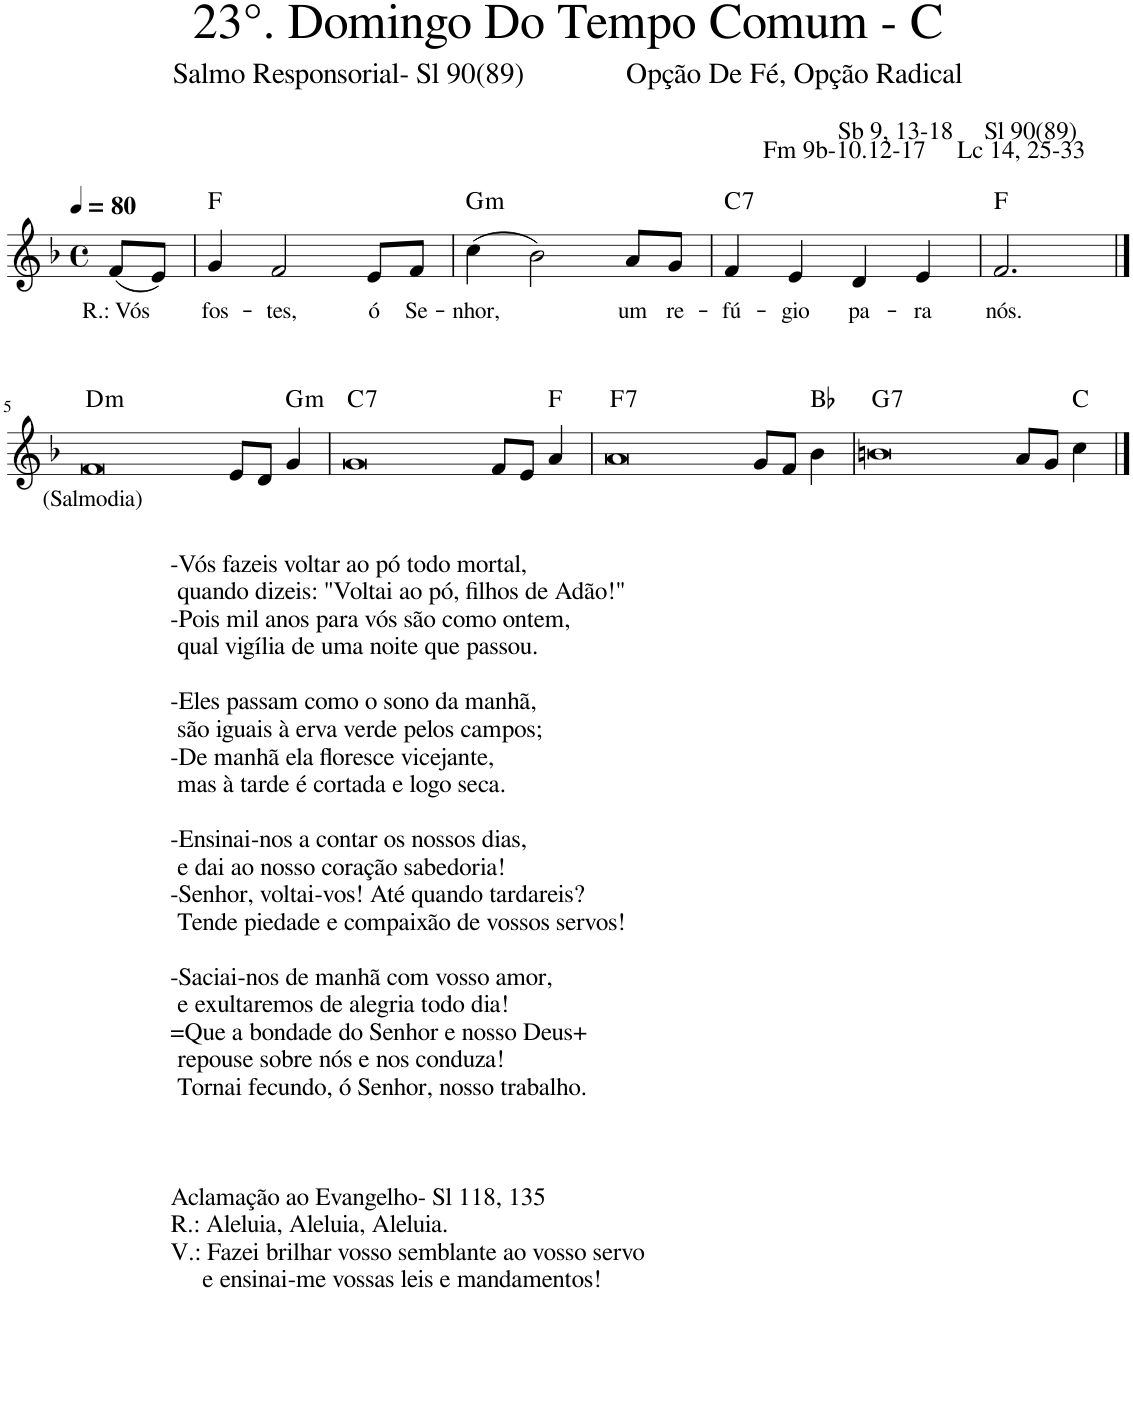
**kern	**text	**harte
*part1	*part1	*part1
*staff1	*staff1	*
*I"Voz	*	*
*I'Vo.	*	*
*clefG2	*	*
*k[b-]	*	*
*M4/4	*	*
*met(c)	*	*
*MM80	*	*
=	=	=
!	!LO:LY:b	!
(8f/L	R.: Vós	.
8e/J)	.	.
=1	=1	=1
!	!LO:LY:b	!
4g/	fos-	F:maj
!	!LO:LY:b	!
2f/	-tes,	.
!	!LO:LY:b	!
8e/L	ó	.
!	!LO:LY:b	!
8f/J	Se-	.
=2	=2	=2
!	!LO:LY:b	!LO:H:kt=m
(4cc\	-nhor,	G:min
2b-\)	.	.
!	!LO:LY:b	!
8a/L	um	.
!	!LO:LY:b	!
8g/J	re-	.
=3	=3	=3
!	!LO:LY:b	!LO:H:kt=7
4f/	-fú-	C:7
!	!LO:LY:b	!
4e/	-gio	.
!	!LO:LY:b	!
4d/	pa-	.
!	!LO:LY:b	!
4e/	-ra	.
=4	=4	=4
!	!LO:LY:b	!
2.f/	nós.	F:maj
!!LO:LB:g=z
==5	==5	==5
!LO:TX:b:t=-Vós fazeis voltar ao pó todo mortal,	!	!
!LO:TX:b:t=quando dizeis&colon; "Voltai ao pó, filhos de Adão!"	!	!
!LO:TX:b:t=-Pois mil anos para vós são como ontem,	!	!
!LO:TX:b:t=qual vigília de uma noite que passou.	!	!
!LO:TX:b:t=-Eles passam como o sono da manhã,	!	!
!LO:TX:b:t=são iguais à erva verde pelos campos;	!	!
!LO:TX:b:t=-De manhã ela floresce vicejante,	!	!
!LO:TX:b:t=mas à tarde é cortada e logo seca.	!	!
!LO:TX:b:t=-Ensinai-nos a contar os nossos dias,	!	!
!LO:TX:b:t=e dai ao nosso coração sabedoria!	!	!
!LO:TX:b:t=-Senhor, voltai-vos! Até quando tardareis?	!	!
!LO:TX:b:t=Tende piedade e compaixão de vossos servos!	!	!
!LO:TX:b:t=-Saciai-nos de manhã com vosso amor,	!	!
!LO:TX:b:t=e exultaremos de alegria todo dia!	!	!
!LO:TX:b:t==Que a bondade do Senhor e nosso Deus+	!	!
!LO:TX:b:t=repouse sobre nós e nos conduza!	!	!
!LO:TX:b:t=Tornai fecundo, ó Senhor, nosso trabalho.	!	!
!LO:TX:b:t=Aclamação ao Evangelho- Sl 118, 135	!	!
!LO:TX:b:t=R.&colon; Aleluia, Aleluia, Aleluia.	!	!
!LO:TX:b:t=V.&colon; Fazei brilhar vosso semblante ao vosso servo	!	!
!LO:TX:b:t=e ensinai-me vossas leis e mandamentos!	!	!
!	!LO:LY:b	!LO:H:kt=m
[1f	(Salmodia)	D:min
1ryy	.	.
8e/L	.	.
8d/J	.	.
!	!	!LO:H:kt=m
4g/	.	G:min
=6	=6	=6
!	!	!LO:H:kt=7
[1g	.	C:7
1f]	.	.
8f/L	.	.
8e/J	.	.
4a/	.	F:maj
=7	=7	=7
!	!	!LO:H:kt=7
[1a	.	F:7
1g]	.	.
8g/L	.	.
8f/J	.	.
4b-\	.	Bb:maj
=8	=8	=8
!	!	!LO:H:kt=7
[1bn	.	G:7
1a]	.	.
8a/L	.	.
8g/J	.	.
4cc\	.	C:maj
==9	==9	==9
1b]	.	.
=	=	=
*-	*-	*-
